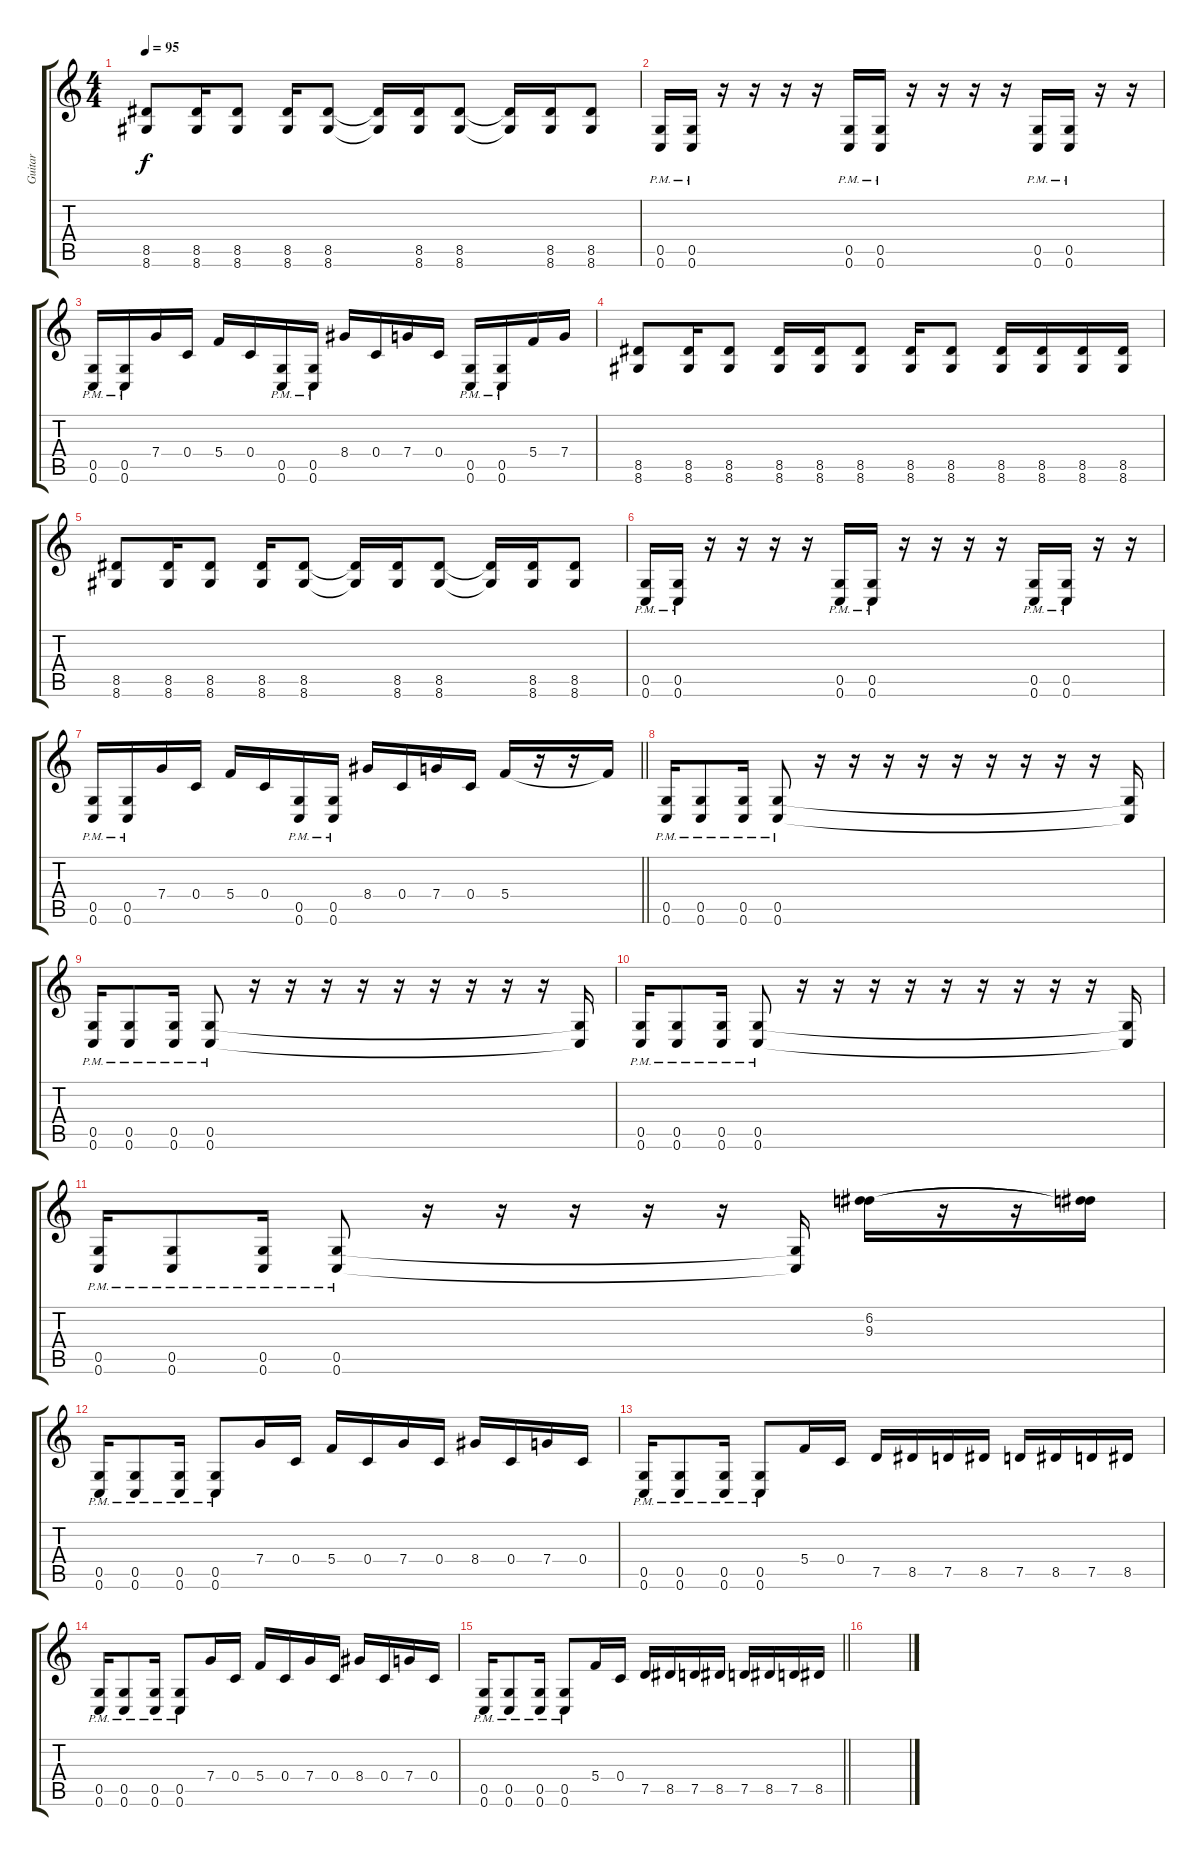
\track ("Guitar" "Guitar") {instrument distortionguitar}
\staff {score tabs}
\tuning (D4 A3 F3 C3 G2 C2) {hide}
\ts (4 4)
\tempo 95
\clef g2
\ks c
(8.5 8.6).8{dy f} (8.5 8.6).16 (8.5 8.6).8 (8.5 8.6).16 (8.5 8.6).8 (8.5{t} 8.6{t}).16 (8.5 8.6).16 (8.5 8.6).8 (8.5{t} 8.6{t}).16 (8.5 8.6).16 (8.5 8.6).8 |
(0.5{pm} 0.6{pm}).16 (0.5{pm} 0.6{pm}).16 r.16 r.16 r.16 r.16 (0.5{pm} 0.6{pm}).16 (0.5{pm} 0.6{pm}).16 r.16 r.16 r.16 r.16 (0.5{pm} 0.6{pm}).16 (0.5{pm} 0.6{pm}).16 r.16 r.16 |
(0.5{pm} 0.6{pm}).16 (0.5{pm} 0.6{pm}).16 7.4.16 0.4.16 5.4.16 0.4.16 (0.5{pm} 0.6{pm}).16 (0.5{pm} 0.6{pm}).16 8.4.16 0.4.16 7.4.16 0.4.16 (0.5{pm} 0.6{pm}).16 (0.5{pm} 0.6{pm}).16 5.4.16 7.4.16 |
(8.5 8.6).8 (8.5 8.6).16 (8.5 8.6).8 (8.5 8.6).16 (8.5 8.6).16 (8.5 8.6).8 (8.5 8.6).16 (8.5 8.6).8 (8.5 8.6).16 (8.5 8.6).16 (8.5 8.6).16 (8.5 8.6).16 |
(8.5 8.6).8 (8.5 8.6).16 (8.5 8.6).8 (8.5 8.6).16 (8.5 8.6).8 (8.5{t} 8.6{t}).16 (8.5 8.6).16 (8.5 8.6).8 (8.5{t} 8.6{t}).16 (8.5 8.6).16 (8.5 8.6).8 |
(0.5{pm} 0.6{pm}).16 (0.5{pm} 0.6{pm}).16 r.16 r.16 r.16 r.16 (0.5{pm} 0.6{pm}).16 (0.5{pm} 0.6{pm}).16 r.16 r.16 r.16 r.16 (0.5{pm} 0.6{pm}).16 (0.5{pm} 0.6{pm}).16 r.16 r.16 |
\barLineRight lightlight
(0.5{pm} 0.6{pm}).16 (0.5{pm} 0.6{pm}).16 7.4.16 0.4.16 5.4.16 0.4.16 (0.5{pm} 0.6{pm}).16 (0.5{pm} 0.6{pm}).16 8.4.16 0.4.16 7.4.16 0.4.16 5.4.16 r.16 r.16 5.4{t}.16 |
\section ("" "")
(0.5{pm} 0.6{pm}).16 (0.5{pm} 0.6{pm}).8 (0.5{pm} 0.6{pm}).16 (0.5{pm} 0.6{pm}).8 r.16 r.16 r.16 r.16 r.16 r.16 r.16 r.16 r.16 (0.5{t} 0.6{t}).16 |
(0.5{pm} 0.6{pm}).16 (0.5{pm} 0.6{pm}).8 (0.5{pm} 0.6{pm}).16 (0.5{pm} 0.6{pm}).8 r.16 r.16 r.16 r.16 r.16 r.16 r.16 r.16 r.16 (0.5{t} 0.6{t}).16 |
(0.5{pm} 0.6{pm}).16 (0.5{pm} 0.6{pm}).8 (0.5{pm} 0.6{pm}).16 (0.5{pm} 0.6{pm}).8 r.16 r.16 r.16 r.16 r.16 r.16 r.16 r.16 r.16 (0.5{t} 0.6{t}).16 |
(0.5{pm} 0.6{pm}).16 (0.5{pm} 0.6{pm}).8 (0.5{pm} 0.6{pm}).16 (0.5{pm} 0.6{pm}).8 r.16 r.16 r.16 r.16 r.16 (0.5{t} 0.6{t}).16 (6.2 9.3).16 r.16 r.16 (6.2{t} 9.3{t}).16 |
(0.5{pm} 0.6{pm}).16 (0.5{pm} 0.6{pm}).8 (0.5{pm} 0.6{pm}).16 (0.5{pm} 0.6{pm}).8 7.4.16 0.4.16 5.4.16 0.4.16 7.4.16 0.4.16 8.4.16 0.4.16 7.4.16 0.4.16 |
(0.5{pm} 0.6{pm}).16 (0.5{pm} 0.6{pm}).8 (0.5{pm} 0.6{pm}).16 (0.5{pm} 0.6{pm}).8 5.4.16 0.4.16 7.5.16 8.5.16 7.5.16 8.5.16 7.5.16 8.5.16 7.5.16 8.5.16 |
(0.5{pm} 0.6{pm}).16 (0.5{pm} 0.6{pm}).8 (0.5{pm} 0.6{pm}).16 (0.5{pm} 0.6{pm}).8 7.4.16 0.4.16 5.4.16 0.4.16 7.4.16 0.4.16 8.4.16 0.4.16 7.4.16 0.4.16 |
\barLineRight lightlight
(0.5{pm} 0.6{pm}).16 (0.5{pm} 0.6{pm}).8 (0.5{pm} 0.6{pm}).16 (0.5{pm} 0.6{pm}).8 5.4.16 0.4.16 7.5.16 8.5.16 7.5.16 8.5.16 7.5.16 8.5.16 7.5.16 8.5.16 |
\section ("" "")
